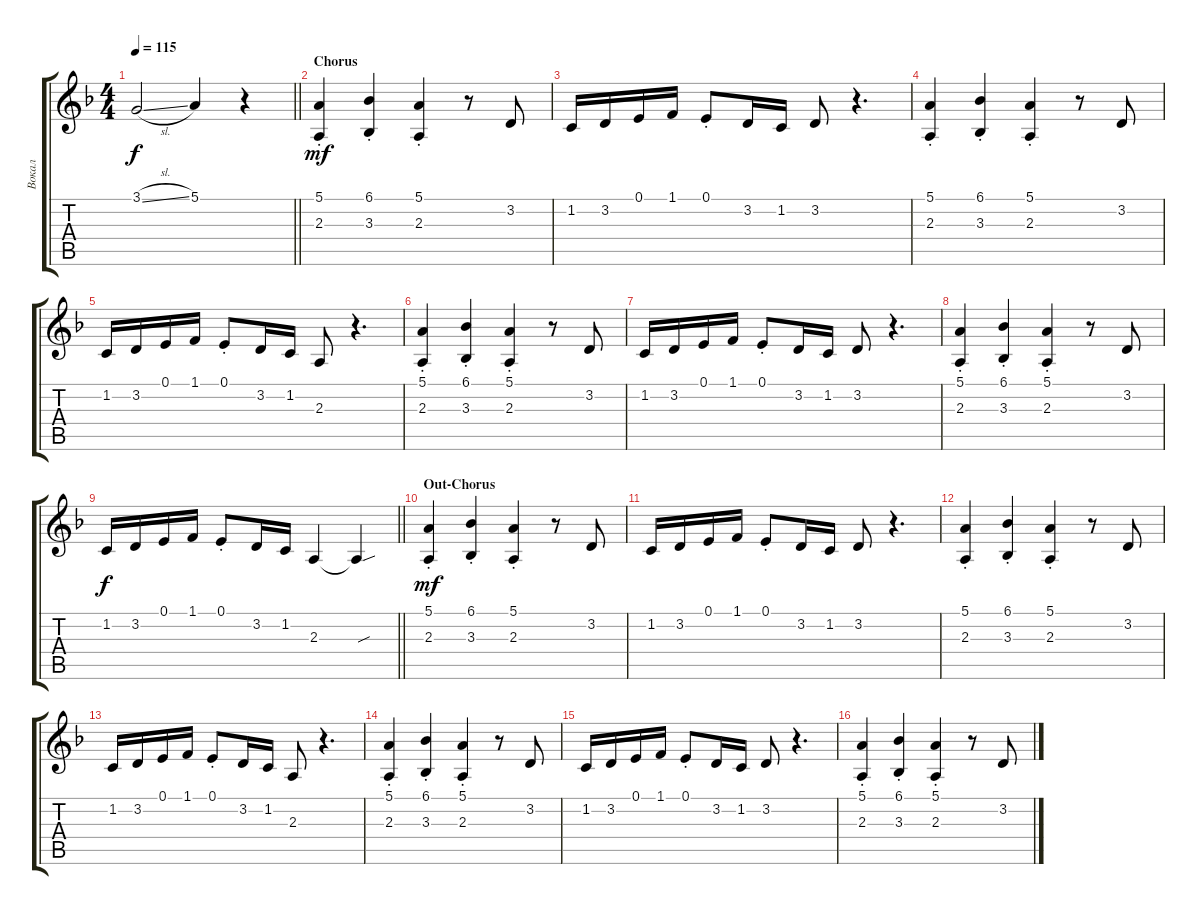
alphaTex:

\track ("Вокал" "Вокал") {instrument trumpet}
\staff {score tabs}
\tuning (E4 B3 G3 D3 A2 E2) {hide}
\ts (4 4)
\tempo 115
\clef g2
\barLineRight lightlight
\ks dminor
3.1{sl}.2{dy f} 5.1.4 r.4 |
\section ("" "Chorus")
(5.1{st} 2.3{st}).4{dy mf} (6.1{st} 3.3{st}).4 (5.1{st} 2.3{st}).4 r.8 3.2.8 |
1.2.16 3.2.16 0.1.16 1.1.16 0.1{st}.8 3.2.16 1.2.16 3.2.8 r.4{d} |
(5.1{st} 2.3{st}).4 (6.1{st} 3.3{st}).4 (5.1{st} 2.3{st}).4 r.8 3.2.8 |
1.2.16 3.2.16 0.1.16 1.1.16 0.1{st}.8 3.2.16 1.2.16 2.3.8 r.4{d} |
(5.1{st} 2.3{st}).4 (6.1{st} 3.3{st}).4 (5.1{st} 2.3{st}).4 r.8 3.2.8 |
1.2.16 3.2.16 0.1.16 1.1.16 0.1{st}.8 3.2.16 1.2.16 3.2.8 r.4{d} |
(5.1{st} 2.3{st}).4 (6.1{st} 3.3{st}).4 (5.1{st} 2.3{st}).4 r.8 3.2.8 |
\barLineRight lightlight
1.2.16{dy f} 3.2.16 0.1.16 1.1.16 0.1{st}.8 3.2.16 1.2.16 2.3.4 2.3{sou t}.4 |
\section ("" "Out-Chorus")
(5.1{st} 2.3{st}).4{dy mf} (6.1{st} 3.3{st}).4 (5.1{st} 2.3{st}).4 r.8 3.2.8 |
1.2.16 3.2.16 0.1.16 1.1.16 0.1{st}.8 3.2.16 1.2.16 3.2.8 r.4{d} |
(5.1{st} 2.3{st}).4 (6.1{st} 3.3{st}).4 (5.1{st} 2.3{st}).4 r.8 3.2.8 |
1.2.16 3.2.16 0.1.16 1.1.16 0.1{st}.8 3.2.16 1.2.16 2.3.8 r.4{d} |
(5.1{st} 2.3{st}).4 (6.1{st} 3.3{st}).4 (5.1{st} 2.3{st}).4 r.8 3.2.8 |
1.2.16 3.2.16 0.1.16 1.1.16 0.1{st}.8 3.2.16 1.2.16 3.2.8 r.4{d} |
(5.1{st} 2.3{st}).4 (6.1{st} 3.3{st}).4 (5.1{st} 2.3{st}).4 r.8 3.2.8
